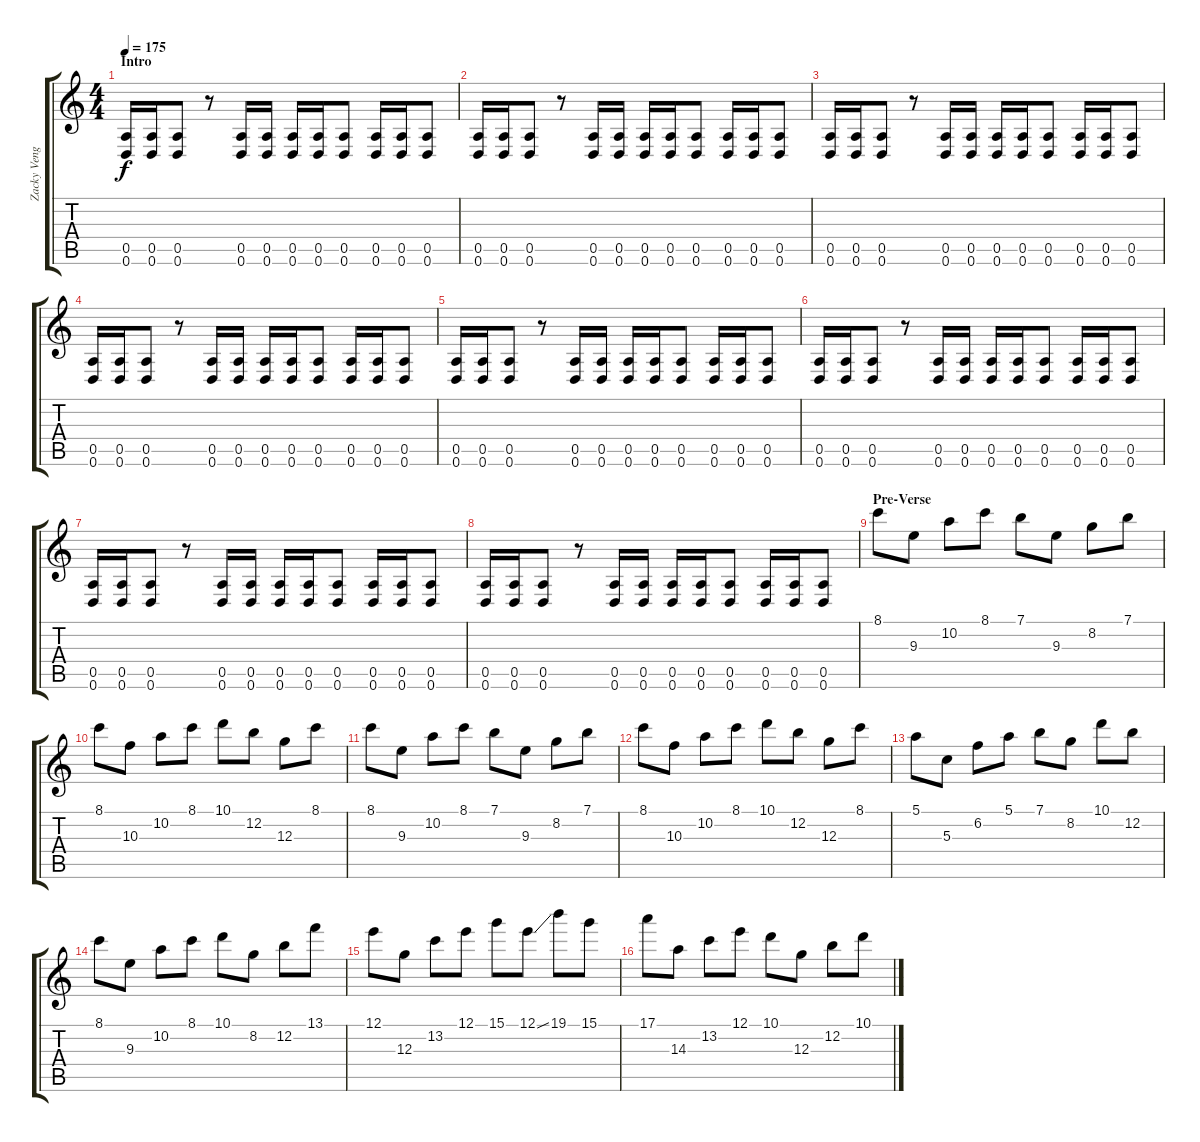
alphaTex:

\track ("Zacky Vengeance" "Zacky Veng") {instrument overdrivenguitar}
\staff {score tabs}
\tuning (E4 B3 G3 D3 A2 D2) {hide}
\ts (4 4)
\section ("" "Intro")
\tempo 175
\clef g2
\ks c
(0.5 0.6).16{dy f instrument overdrivenguitar} (0.5 0.6).16 (0.5 0.6).8 r.8 (0.5 0.6).16 (0.5 0.6).16 (0.5 0.6).16 (0.5 0.6).16 (0.5 0.6).8 (0.5 0.6).16 (0.5 0.6).16 (0.5 0.6).8 |
(0.5 0.6).16 (0.5 0.6).16 (0.5 0.6).8 r.8 (0.5 0.6).16 (0.5 0.6).16 (0.5 0.6).16 (0.5 0.6).16 (0.5 0.6).8 (0.5 0.6).16 (0.5 0.6).16 (0.5 0.6).8 |
(0.5 0.6).16 (0.5 0.6).16 (0.5 0.6).8 r.8 (0.5 0.6).16 (0.5 0.6).16 (0.5 0.6).16 (0.5 0.6).16 (0.5 0.6).8 (0.5 0.6).16 (0.5 0.6).16 (0.5 0.6).8 |
(0.5 0.6).16 (0.5 0.6).16 (0.5 0.6).8 r.8 (0.5 0.6).16 (0.5 0.6).16 (0.5 0.6).16 (0.5 0.6).16 (0.5 0.6).8 (0.5 0.6).16 (0.5 0.6).16 (0.5 0.6).8 |
(0.5 0.6).16 (0.5 0.6).16 (0.5 0.6).8 r.8 (0.5 0.6).16 (0.5 0.6).16 (0.5 0.6).16 (0.5 0.6).16 (0.5 0.6).8 (0.5 0.6).16 (0.5 0.6).16 (0.5 0.6).8 |
(0.5 0.6).16 (0.5 0.6).16 (0.5 0.6).8 r.8 (0.5 0.6).16 (0.5 0.6).16 (0.5 0.6).16 (0.5 0.6).16 (0.5 0.6).8 (0.5 0.6).16 (0.5 0.6).16 (0.5 0.6).8 |
(0.5 0.6).16 (0.5 0.6).16 (0.5 0.6).8 r.8 (0.5 0.6).16 (0.5 0.6).16 (0.5 0.6).16 (0.5 0.6).16 (0.5 0.6).8 (0.5 0.6).16 (0.5 0.6).16 (0.5 0.6).8 |
(0.5 0.6).16 (0.5 0.6).16 (0.5 0.6).8 r.8 (0.5 0.6).16 (0.5 0.6).16 (0.5 0.6).16 (0.5 0.6).16 (0.5 0.6).8 (0.5 0.6).16 (0.5 0.6).16 (0.5 0.6).8 |
\section ("" "Pre-Verse")
8.1.8 9.3.8 10.2.8 8.1.8 7.1.8 9.3.8 8.2.8 7.1.8 |
8.1.8 10.3.8 10.2.8 8.1.8 10.1.8 12.2.8 12.3.8 8.1.8 |
8.1.8 9.3.8 10.2.8 8.1.8 7.1.8 9.3.8 8.2.8 7.1.8 |
8.1.8 10.3.8 10.2.8 8.1.8 10.1.8 12.2.8 12.3.8 8.1.8 |
5.1.8 5.3.8 6.2.8 5.1.8 7.1.8 8.2.8 10.1.8 12.2.8 |
8.1.8 9.3.8 10.2.8 8.1.8 10.1.8 8.2.8 12.2.8 13.1.8 |
12.1.8 12.3.8 13.2.8 12.1.8 15.1.8 12.1{ss}.8 19.1.8 15.1.8 |
17.1.8 14.3.8 13.2.8 12.1.8 10.1.8 12.3.8 12.2.8 10.1.8
